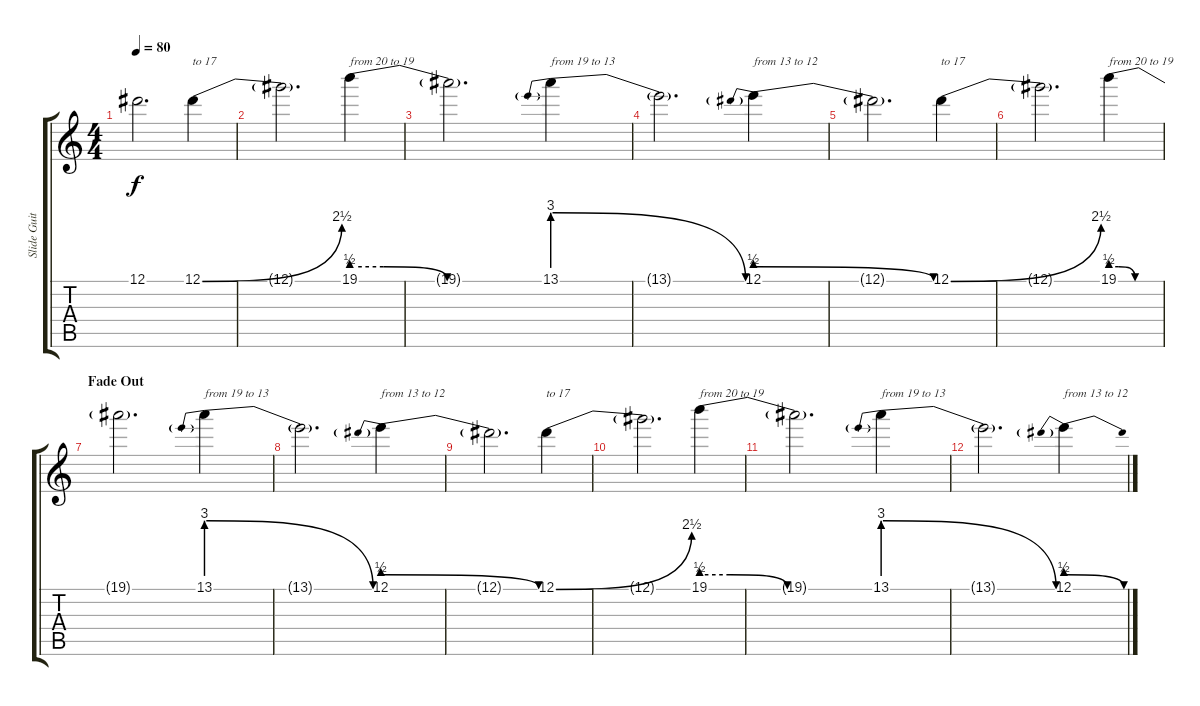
\track ("Slide Guitar" "Slide Guit") {instrument overdrivenguitar}
\staff {score tabs}
\tuning (Eb4 Bb3 Gb3 Db3 Ab2 Eb2) {hide}
\ts (4 4)
\tempo 80
\clef g2
\ks c
12.1{t}.2{d dy f} 12.1{be (bend 0 0 60 10)}.4{txt "to 17"} |
12.1{t}.2{d} 19.1{be (custom 0 2 10 2 30 0 40 0 60 0)}.4{txt "from 20 to 19"} |
19.1{t}.2{d} 13.1{be (prebendrelease 0 12 60 0)}.4{txt "from 19 to 13"} |
13.1{t}.2{d} 12.1{be (prebendrelease 0 2 60 0)}.4{txt "from 13 to 12"} |
12.1{t}.2{d} 12.1{be (bend 0 0 60 10)}.4{txt "to 17"} |
12.1{t}.2{d} 19.1{be (custom 0 2 10 2 30 0 40 0 60 0)}.4{txt "from 20 to 19"} |
\section ("" "Fade Out")
19.1{t}.2{d volume 8} 13.1{be (prebendrelease 0 12 60 0)}.4{txt "from 19 to 13"} |
13.1{t}.2{d} 12.1{be (prebendrelease 0 2 60 0)}.4{txt "from 13 to 12"} |
12.1{t}.2{d volume 4} 12.1{be (bend 0 0 60 10)}.4{txt "to 17"} |
12.1{t}.2{d} 19.1{be (custom 0 2 10 2 30 0 40 0 60 0)}.4{txt "from 20 to 19"} |
19.1{t}.2{d volume 0} 13.1{be (prebendrelease 0 12 60 0)}.4{txt "from 19 to 13"} |
13.1{t}.2{d} 12.1{be (prebendrelease 0 2 60 0)}.4{txt "from 13 to 12"}
